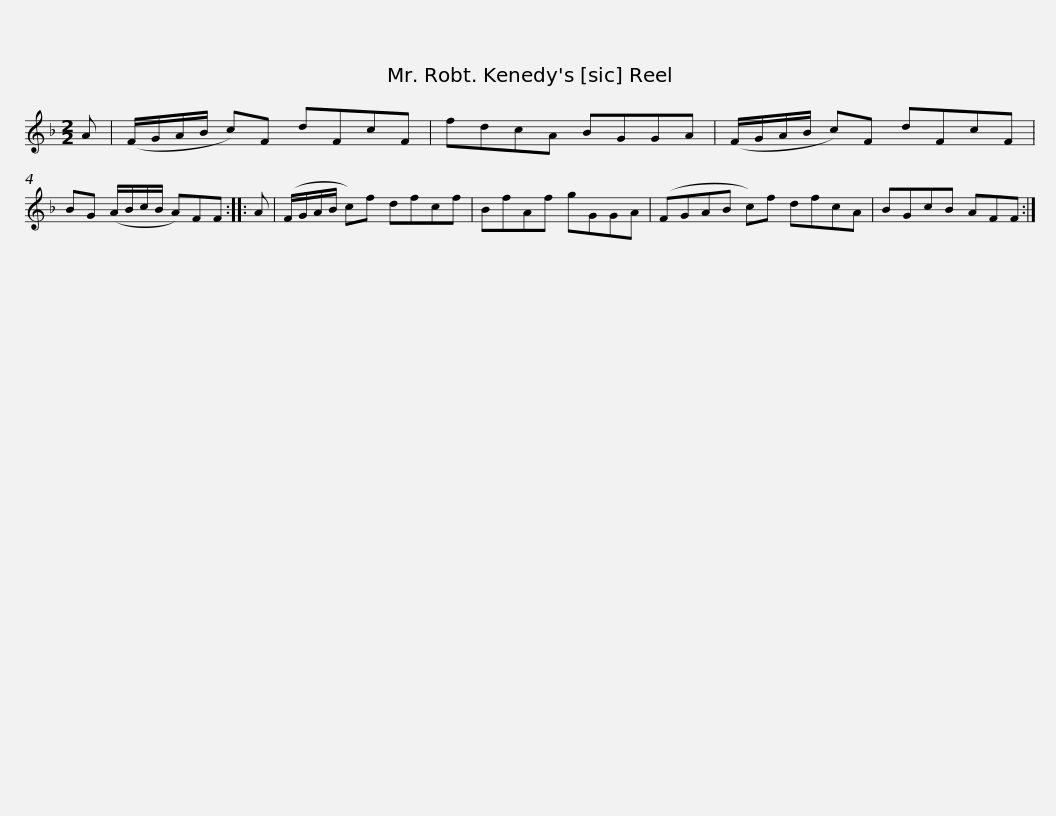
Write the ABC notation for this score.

X:1
L:1/8
M:2/2
I:linebreak $
K:F
V:1 treble
V:1
 A | (F/G/A/B/ c)F dFcF | fdcA BGGA | (F/G/A/B/ c)F dFcF | BG (A/B/c/B/ A)FF :: %5
 A |$ (F/G/A/B/ c)f dfcf | BfAf gGGA | (FGAB c)f dfcA | BGcB AFF :| %10
